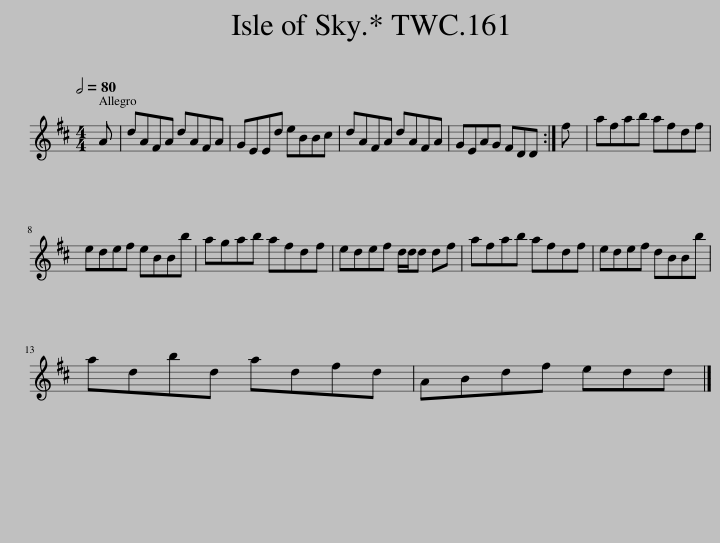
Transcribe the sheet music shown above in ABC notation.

X:1
L:1/8
Q:1/2=80
M:4/4
I:linebreak $
K:D
V:1 treble
V:1
 A | dAFA dAFA | GEEd eBBc | dAFA dAFA | GEAG FDD :| %5
 f | afab afdf |$ edef eBBb | agab afdf | edef d/d/d df | %10
 afab afdf | edef dBBb |$ adbd adfd | ABdf edd |] %14
